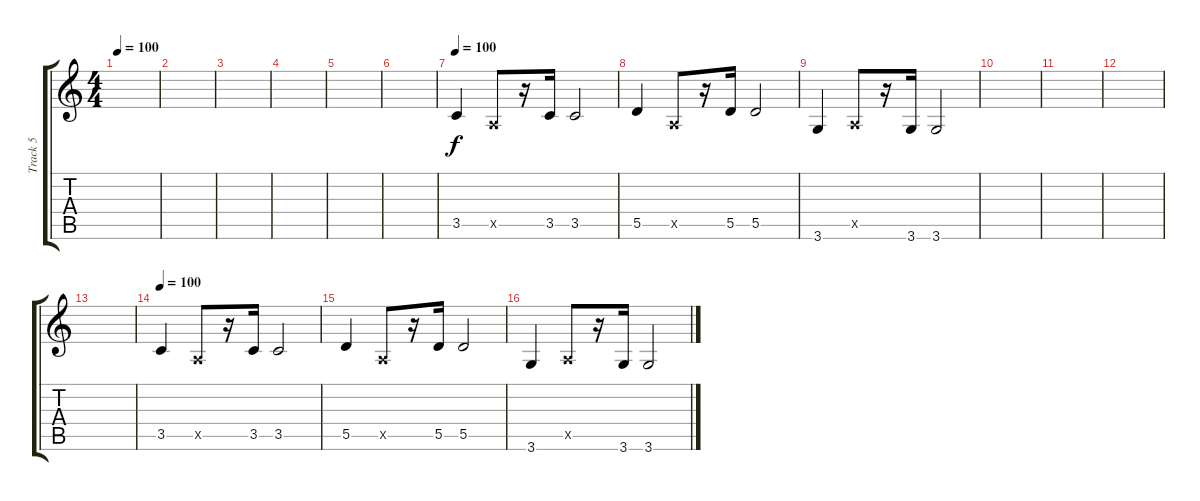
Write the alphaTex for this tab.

\track ("Track 5" "Track 5") {instrument acousticbass}
\staff {score tabs}
\tuning (E4 B3 G3 D3 A2 E2) {hide}
\ts (4 4)
\tempo 100
\clef g2
\ks c
|
|
|
|
|
|
\tempo 100
3.5.4 0.5{x}.8 r.16 3.5.16 3.5.2 |
5.5.4 0.5{x}.8 r.16 5.5.16 5.5.2 |
3.6.4 0.5{x}.8 r.16 3.6.16 3.6.2 |
|
|
|
|
\tempo 100
3.5.4 0.5{x}.8 r.16 3.5.16 3.5.2 |
5.5.4 0.5{x}.8 r.16 5.5.16 5.5.2 |
3.6.4 0.5{x}.8 r.16 3.6.16 3.6.2
